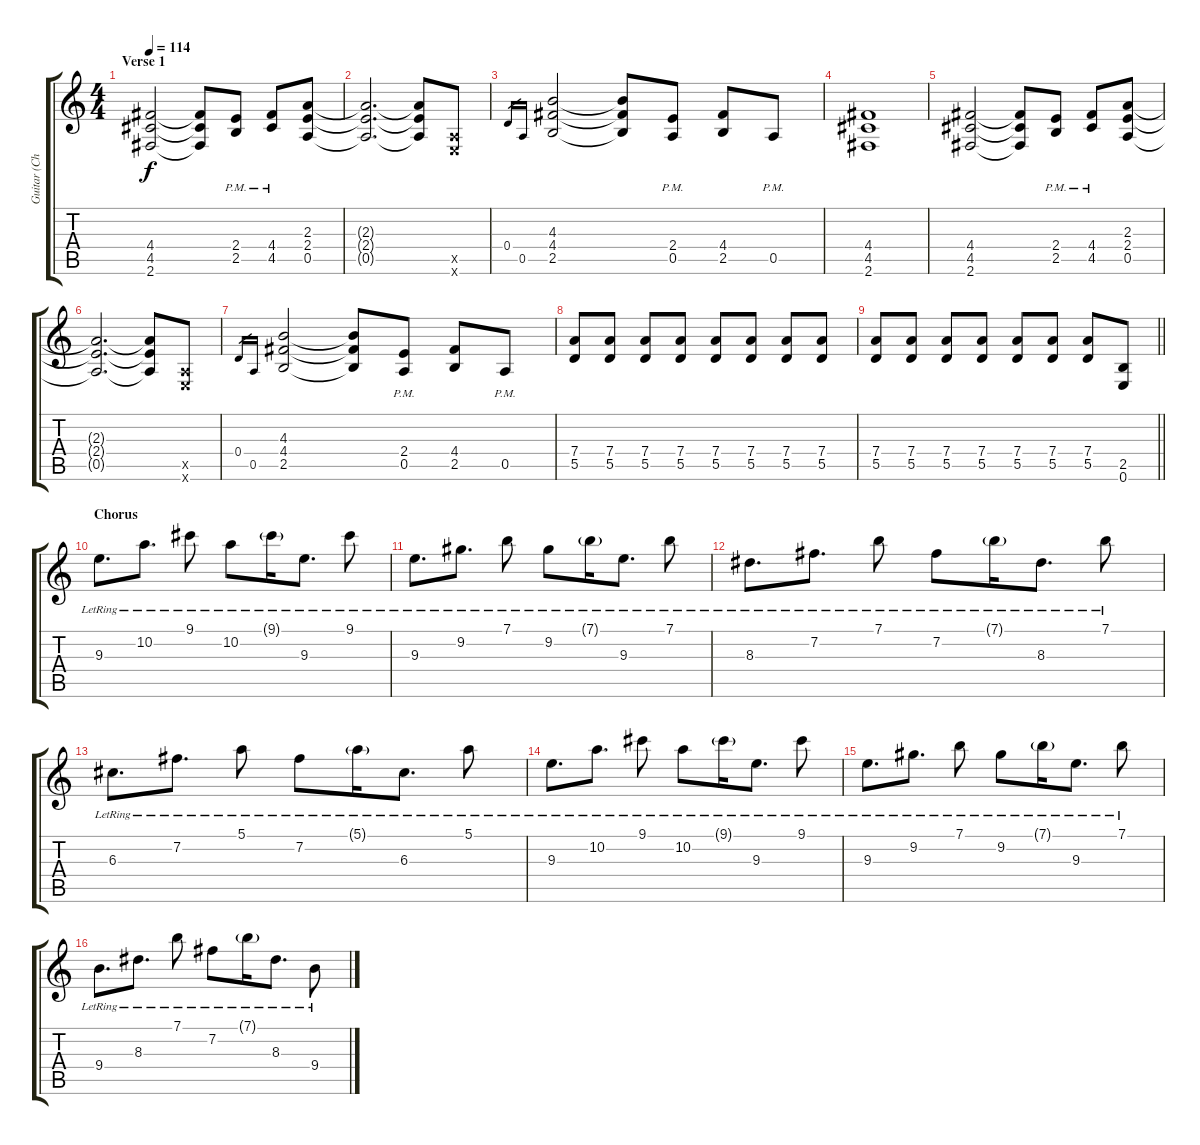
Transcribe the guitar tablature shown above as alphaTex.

\track ("Guitar (Chris)" "Guitar (Ch") {instrument electricguitarclean}
\staff {score tabs}
\tuning (E4 B3 G3 D3 A2 E2) {hide}
\ts (4 4)
\section ("" "Verse 1")
\tempo 114
\clef g2
\ks c
(4.4 4.5 2.6).2{dy f instrument distortionguitar} (4.4{t} 4.5{t} 2.6{t}).8 (2.4{pm} 2.5{pm}).8 (4.4{pm} 4.5{pm}).8 (2.3 2.4 0.5).8 |
(2.3{t} 2.4{t} 0.5{t}).2{d} (2.3{t} 2.4{t} 0.5{t}).8 (0.5{x} 0.6{x}).8 |
0.4.16{gr} 0.5.16{gr} (4.3 4.4 2.5).2 (4.3{t} 4.4{t} 2.5{t}).8 (2.4 0.5{pm}).8 (4.4 2.5).8 0.5{pm}.8 |
(4.4 4.5 2.6).1 |
(4.4 4.5 2.6).2 (4.4{t} 4.5{t} 2.6{t}).8 (2.4{pm} 2.5{pm}).8 (4.4{pm} 4.5{pm}).8 (2.3 2.4 0.5).8 |
(2.3{t} 2.4{t} 0.5{t}).2{d} (2.3{t} 2.4{t} 0.5{t}).8 (0.5{x} 0.6{x}).8 |
0.4.16{gr} 0.5.16{gr} (4.3 4.4 2.5).2 (4.3{t} 4.4{t} 2.5{t}).8 (2.4 0.5{pm}).8 (4.4 2.5).8 0.5{pm}.8 |
(7.4 5.5).8 (7.4 5.5).8 (7.4 5.5).8 (7.4 5.5).8 (7.4 5.5).8 (7.4 5.5).8 (7.4 5.5).8 (7.4 5.5).8 |
\barLineRight lightlight
(7.4 5.5).8 (7.4 5.5).8 (7.4 5.5).8 (7.4 5.5).8 (7.4 5.5).8 (7.4 5.5).8 (7.4 5.5).8 (2.5 0.6).8 |
\section ("" "Chorus")
9.3{lr}.8{d volume 10} 10.2{lr}.8{d} 9.1{lr}.8 10.2{lr}.8 9.1{g lr}.16 9.3{lr}.8{d} 9.1{lr}.8 |
9.3{lr}.8{d} 9.2{lr}.8{d} 7.1{lr}.8 9.2{lr}.8 7.1{g lr}.16 9.3{lr}.8{d} 7.1{lr}.8 |
8.3{lr}.8{d} 7.2{lr}.8{d} 7.1{lr}.8 7.2{lr}.8 7.1{g lr}.16 8.3{lr}.8{d} 7.1{lr}.8 |
6.3{lr}.8{d} 7.2{lr}.8{d} 5.1{lr}.8 7.2{lr}.8 5.1{g lr}.16 6.3{lr}.8{d} 5.1{lr}.8 |
9.3{lr}.8{d} 10.2{lr}.8{d} 9.1{lr}.8 10.2{lr}.8 9.1{g lr}.16 9.3{lr}.8{d} 9.1{lr}.8 |
9.3{lr}.8{d} 9.2{lr}.8{d} 7.1{lr}.8 9.2{lr}.8 7.1{g lr}.16 9.3{lr}.8{d} 7.1{lr}.8 |
9.4{lr}.8{d} 8.3{lr}.8{d} 7.1{lr}.8 7.2{lr}.8 7.1{g lr}.16 8.3{lr}.8{d} 9.4{lr}.8
